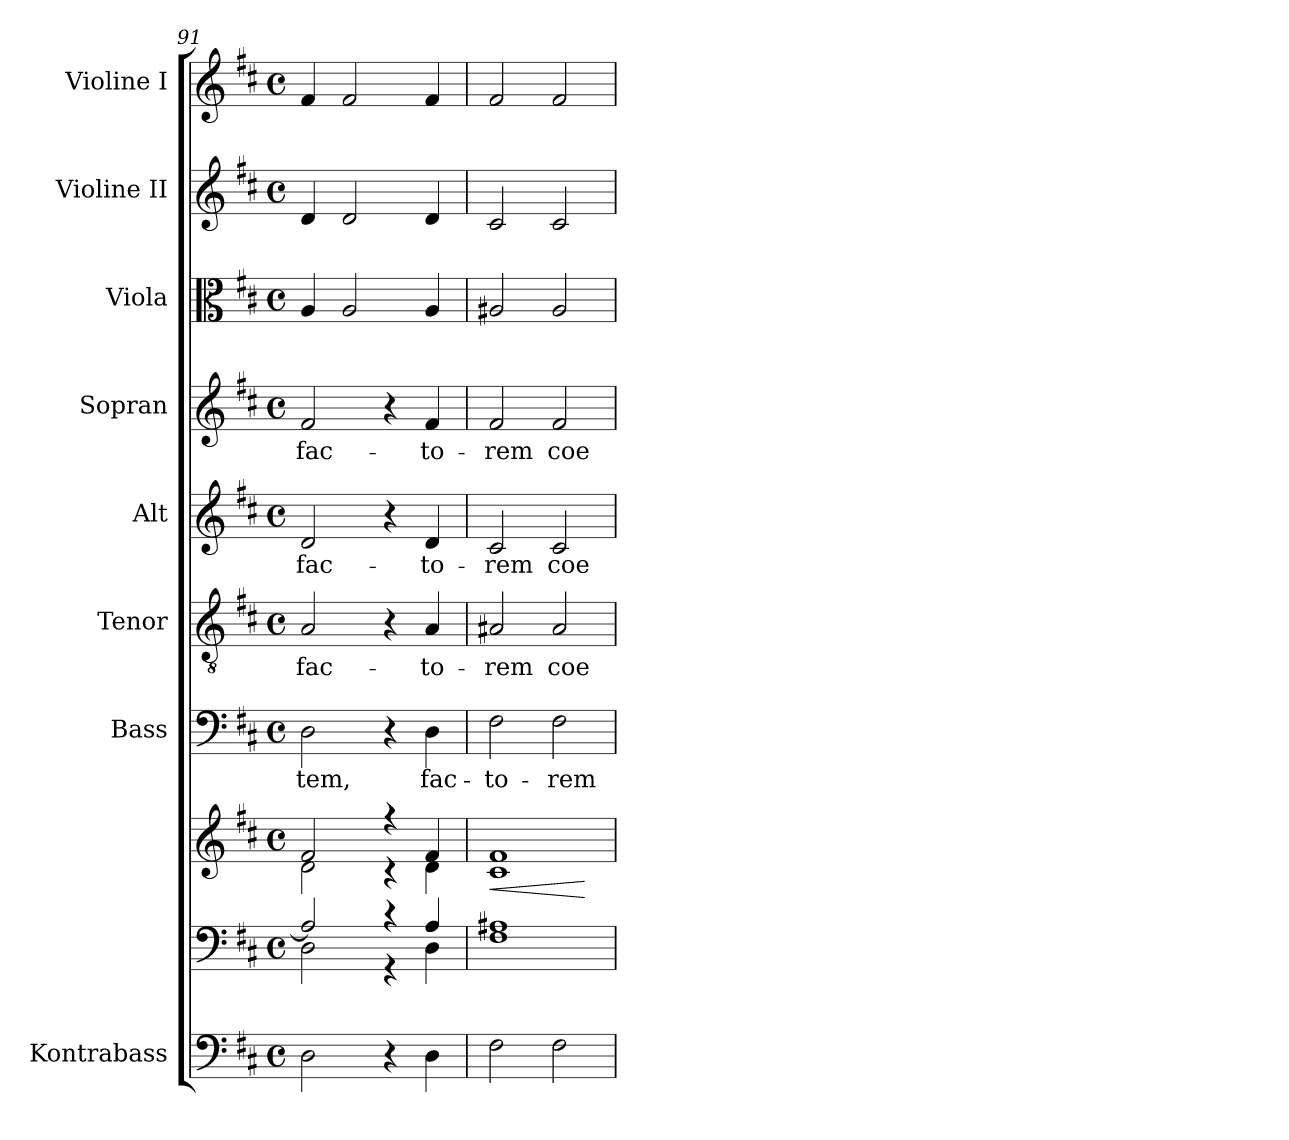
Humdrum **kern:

**kern	**kern	**kern	**dynam	**kern	**text	**kern	**text	**kern	**text	**kern	**text	**kern	**kern	**kern
*part9	*part8	*part8	*part8	*part7	*part7	*part6	*part6	*part5	*part5	*part4	*part4	*part3	*part2	*part1
*staff10	*staff9	*staff8	*staff8/9	*staff7	*staff7	*staff6	*staff6	*staff5	*staff5	*staff4	*staff4	*staff3	*staff2	*staff1
*I"Kontrabass	*	*	*	*I"Bass	*	*I"Tenor	*	*I"Alt	*	*I"Sopran	*	*I"Viola	*I"Violine II	*I"Violine I
*I'Kb.	*	*	*	*I'B.	*	*I'T.	*	*I'A.	*	*I'S.	*	*I'Vla.	*I'Vl. II	*I'Vl. I
*clefF4	*clefF4	*clefG2	*	*clefF4	*	*clefGv2	*	*clefG2	*	*clefG2	*	*clefC3	*clefG2	*clefG2
*ITrd7c12	*	*	*	*	*	*	*	*	*	*	*	*	*	*
*k[f#c#]	*k[f#c#]	*k[f#c#]	*	*k[f#c#]	*	*k[f#c#]	*	*k[f#c#]	*	*k[f#c#]	*	*k[f#c#]	*k[f#c#]	*k[f#c#]
*D:	*D:	*D:	*	*D:	*	*D:	*	*D:	*	*D:	*	*D:	*D:	*D:
*M4/4	*M4/4	*M4/4	*	*M4/4	*	*M4/4	*	*M4/4	*	*M4/4	*	*M4/4	*M4/4	*M4/4
*met(c)	*met(c)	*met(c)	*	*met(c)	*	*met(c)	*	*met(c)	*	*met(c)	*	*met(c)	*met(c)	*met(c)
=91	=91	=91	=91	=91	=91	=91	=91	=91	=91	=91	=91	=91	=91	=91
*	*^	*^	*	*	*	*	*	*	*	*	*	*	*	*
!	!	!	!	!	!	!	!LO:LY:b	!	!LO:LY:b	!	!LO:LY:b	!	!LO:LY:b	!	!	!
2DD\	2A/]	2D\	2f#/	2d\	.	2D\	-tem,	2A/	fac-	2d/	fac-	2f#/	fac-	4A/	4d/	4f#/
.	.	.	.	.	.	.	.	.	.	.	.	.	.	2A/	2d/	2f#/
4r	4r	4r	4r	4r	.	4r	.	4r	.	4r	.	4r	.	.	.	.
!	!	!	!	!	!	!	!LO:LY:b	!	!LO:LY:b	!	!LO:LY:b	!	!LO:LY:b	!	!	!
4DD\	4A/	4D\	4f#/	4d\	.	4D\	fac-	4A/	-to-	4d/	-to-	4f#/	-to-	4A/	4d/	4f#/
=92	=92	=92	=92	=92	=92	=92	=92	=92	=92	=92	=92	=92	=92	=92	=92	=92
!	!	!	!	!	!LO:HP:b	!	!LO:LY:b	!	!LO:LY:b	!	!LO:LY:b	!	!LO:LY:b	!	!	!
2FF#\	1A#X	1F#	1f#	1c#	<	2F#\	-to-	2A#X/	-rem	2c#/	-rem	2f#/	-rem	2A#X/	2c#/	2f#/
!	!	!	!	!	!	!	!LO:LY:b	!	!LO:LY:b	!	!LO:LY:b	!	!LO:LY:b	!	!	!
2FF#\	.	.	.	.	.	2F#\	-rem	2A#/	coe-	2c#/	coe-	2f#/	coe-	2A#/	2c#/	2f#/
*	*v	*v	*	*	*	*	*	*	*	*	*	*	*	*	*	*
*	*	*v	*v	*	*	*	*	*	*	*	*	*	*	*	*
.	.	.	[	.	.	.	.	.	.	.	.	.	.	.
=	=	=	=	=	=	=	=	=	=	=	=	=	=	=
*-	*-	*-	*-	*-	*-	*-	*-	*-	*-	*-	*-	*-	*-	*-
